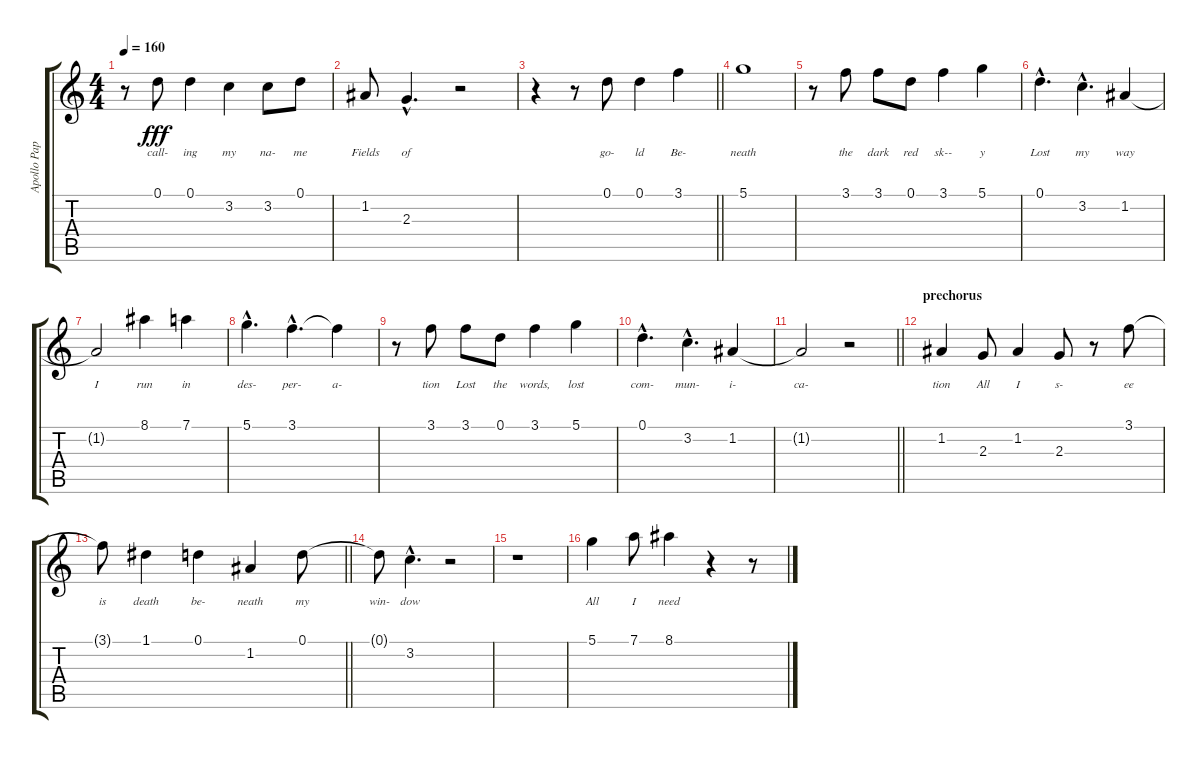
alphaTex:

\track ("Apollo Papathanasio" "Apollo Pap") {instrument overdrivenguitar}
\staff {score tabs}
\tuning (D4 A3 F3 C3 G2 D2) {hide}
\ts (4 4)
\tempo 160
\clef g2
\ks aminor
r.8{dy fff} 0.1.8{lyrics (0 "call-") lyrics (1 "") lyrics (2 "") lyrics (3 "") lyrics (4 "")} 0.1.4{lyrics (0 "ing") lyrics (1 "") lyrics (2 "") lyrics (3 "") lyrics (4 "")} 3.2.4{lyrics (0 "my") lyrics (1 "") lyrics (2 "") lyrics (3 "") lyrics (4 "")} 3.2.8{lyrics (0 "na-") lyrics (1 "") lyrics (2 "") lyrics (3 "") lyrics (4 "")} 0.1.8{lyrics (0 "me") lyrics (1 "") lyrics (2 "") lyrics (3 "") lyrics (4 "")} |
1.2.8{lyrics (0 "Fields") lyrics (1 "") lyrics (2 "") lyrics (3 "") lyrics (4 "")} 2.3{hac}.4{d lyrics (0 "of") lyrics (1 "") lyrics (2 "") lyrics (3 "") lyrics (4 "")} r.2 |
\barLineRight lightlight
r.4 r.8 0.1.8{lyrics (0 "go-") lyrics (1 "") lyrics (2 "") lyrics (3 "") lyrics (4 "")} 0.1.4{lyrics (0 "ld") lyrics (1 "") lyrics (2 "") lyrics (3 "") lyrics (4 "")} 3.1.4{lyrics (0 "Be-") lyrics (1 "") lyrics (2 "") lyrics (3 "") lyrics (4 "")} |
\section ("" "")
5.1.1{lyrics (0 "neath") lyrics (1 "") lyrics (2 "") lyrics (3 "") lyrics (4 "")} |
r.8 3.1.8{lyrics (0 "the") lyrics (1 "") lyrics (2 "") lyrics (3 "") lyrics (4 "")} 3.1.8{lyrics (0 "dark") lyrics (1 "") lyrics (2 "") lyrics (3 "") lyrics (4 "")} 0.1.8{lyrics (0 "red") lyrics (1 "") lyrics (2 "") lyrics (3 "") lyrics (4 "")} 3.1.4{lyrics (0 "sk--") lyrics (1 "") lyrics (2 "") lyrics (3 "") lyrics (4 "")} 5.1.4{lyrics (0 "y") lyrics (1 "") lyrics (2 "") lyrics (3 "") lyrics (4 "")} |
0.1{hac}.4{d lyrics (0 "Lost") lyrics (1 "") lyrics (2 "") lyrics (3 "") lyrics (4 "")} 3.2{hac}.4{d lyrics (0 "my") lyrics (1 "") lyrics (2 "") lyrics (3 "") lyrics (4 "")} 1.2.4{lyrics (0 "way") lyrics (1 "") lyrics (2 "") lyrics (3 "") lyrics (4 "")} |
1.2{t}.2{lyrics (0 "I") lyrics (1 "") lyrics (2 "") lyrics (3 "") lyrics (4 "")} 8.1.4{lyrics (0 "run") lyrics (1 "") lyrics (2 "") lyrics (3 "") lyrics (4 "")} 7.1.4{lyrics (0 "in") lyrics (1 "") lyrics (2 "") lyrics (3 "") lyrics (4 "")} |
5.1{hac}.4{d lyrics (0 "des-") lyrics (1 "") lyrics (2 "") lyrics (3 "") lyrics (4 "")} 3.1{hac}.4{d lyrics (0 "per-") lyrics (1 "") lyrics (2 "") lyrics (3 "") lyrics (4 "")} 3.1{t}.4{lyrics (0 "a-") lyrics (1 "") lyrics (2 "") lyrics (3 "") lyrics (4 "")} |
r.8 3.1.8{lyrics (0 "tion") lyrics (1 "") lyrics (2 "") lyrics (3 "") lyrics (4 "")} 3.1.8{lyrics (0 "Lost") lyrics (1 "") lyrics (2 "") lyrics (3 "") lyrics (4 "")} 0.1.8{lyrics (0 "the") lyrics (1 "") lyrics (2 "") lyrics (3 "") lyrics (4 "")} 3.1.4{lyrics (0 "words,") lyrics (1 "") lyrics (2 "") lyrics (3 "") lyrics (4 "")} 5.1.4{lyrics (0 "lost") lyrics (1 "") lyrics (2 "") lyrics (3 "") lyrics (4 "")} |
0.1{hac}.4{d lyrics (0 "com-") lyrics (1 "") lyrics (2 "") lyrics (3 "") lyrics (4 "")} 3.2{hac}.4{d lyrics (0 "mun-") lyrics (1 "") lyrics (2 "") lyrics (3 "") lyrics (4 "")} 1.2.4{lyrics (0 "i-") lyrics (1 "") lyrics (2 "") lyrics (3 "") lyrics (4 "")} |
\barLineRight lightlight
1.2{t}.2{lyrics (0 "ca-") lyrics (1 "") lyrics (2 "") lyrics (3 "") lyrics (4 "")} r.2 |
\section ("" "prechorus")
1.2.4{lyrics (0 "tion") lyrics (1 "") lyrics (2 "") lyrics (3 "") lyrics (4 "")} 2.3.8{lyrics (0 "All") lyrics (1 "") lyrics (2 "") lyrics (3 "") lyrics (4 "")} 1.2.4{lyrics (0 "I") lyrics (1 "") lyrics (2 "") lyrics (3 "") lyrics (4 "")} 2.3.8{lyrics (0 "s-") lyrics (1 "") lyrics (2 "") lyrics (3 "") lyrics (4 "")} r.8 3.1.8{lyrics (0 "ee") lyrics (1 "") lyrics (2 "") lyrics (3 "") lyrics (4 "")} |
\barLineRight lightlight
3.1{t}.8{lyrics (0 "is") lyrics (1 "") lyrics (2 "") lyrics (3 "") lyrics (4 "")} 1.1.4{lyrics (0 "death") lyrics (1 "") lyrics (2 "") lyrics (3 "") lyrics (4 "")} 0.1.4{lyrics (0 "be-") lyrics (1 "") lyrics (2 "") lyrics (3 "") lyrics (4 "")} 1.2.4{lyrics (0 "neath") lyrics (1 "") lyrics (2 "") lyrics (3 "") lyrics (4 "")} 0.1.8{lyrics (0 "my") lyrics (1 "") lyrics (2 "") lyrics (3 "") lyrics (4 "")} |
0.1{t}.8{lyrics (0 "win-") lyrics (1 "") lyrics (2 "") lyrics (3 "") lyrics (4 "")} 3.2{hac}.4{d lyrics (0 "dow") lyrics (1 "") lyrics (2 "") lyrics (3 "") lyrics (4 "")} r.2 |
r.1 |
5.1.4{lyrics (0 "All") lyrics (1 "") lyrics (2 "") lyrics (3 "") lyrics (4 "")} 7.1.8{lyrics (0 "I") lyrics (1 "") lyrics (2 "") lyrics (3 "") lyrics (4 "")} 8.1.4{lyrics (0 "need") lyrics (1 "") lyrics (2 "") lyrics (3 "") lyrics (4 "")} r.4 r.8
